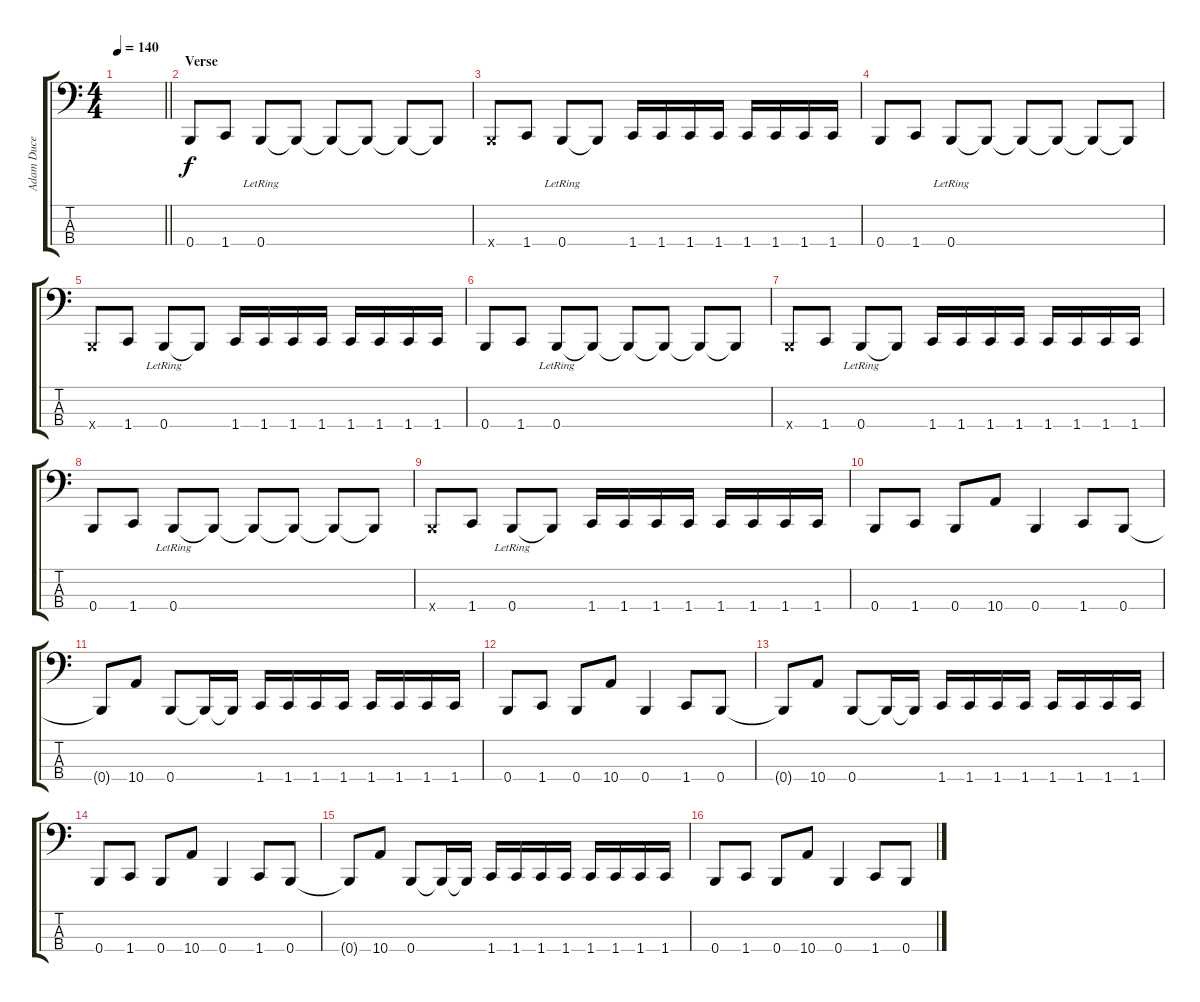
\track ("Adam Duce" "Adam Duce") {solo instrument electricbassfinger}
\staff {score tabs}
\tuning (E2 B1 Gb1 B0) {hide}
\ts (4 4)
\tempo 140
\clef f4
\barLineRight lightlight
\ks c
|
\section ("" "Verse")
0.4.8 1.4.8 0.4{lr}.8 0.4{t}.8 0.4{t}.8 0.4{t}.8 0.4{t}.8 0.4{t}.8 |
0.4{x}.8 1.4.8 0.4{lr}.8 0.4{t}.8 1.4.16 1.4.16 1.4.16 1.4.16 1.4.16 1.4.16 1.4.16 1.4.16 |
0.4.8 1.4.8 0.4{lr}.8 0.4{t}.8 0.4{t}.8 0.4{t}.8 0.4{t}.8 0.4{t}.8 |
0.4{x}.8 1.4.8 0.4{lr}.8 0.4{t}.8 1.4.16 1.4.16 1.4.16 1.4.16 1.4.16 1.4.16 1.4.16 1.4.16 |
0.4.8 1.4.8 0.4{lr}.8 0.4{t}.8 0.4{t}.8 0.4{t}.8 0.4{t}.8 0.4{t}.8 |
0.4{x}.8 1.4.8 0.4{lr}.8 0.4{t}.8 1.4.16 1.4.16 1.4.16 1.4.16 1.4.16 1.4.16 1.4.16 1.4.16 |
0.4.8 1.4.8 0.4{lr}.8 0.4{t}.8 0.4{t}.8 0.4{t}.8 0.4{t}.8 0.4{t}.8 |
0.4{x}.8 1.4.8 0.4{lr}.8 0.4{t}.8 1.4.16 1.4.16 1.4.16 1.4.16 1.4.16 1.4.16 1.4.16 1.4.16 |
0.4.8 1.4.8 0.4.8 10.4.8 0.4.4 1.4.8 0.4.8 |
0.4{t}.8 10.4.8 0.4.8 0.4{t}.16 0.4{t}.16 1.4.16 1.4.16 1.4.16 1.4.16 1.4.16 1.4.16 1.4.16 1.4.16 |
0.4.8 1.4.8 0.4.8 10.4.8 0.4.4 1.4.8 0.4.8 |
0.4{t}.8 10.4.8 0.4.8 0.4{t}.16 0.4{t}.16 1.4.16 1.4.16 1.4.16 1.4.16 1.4.16 1.4.16 1.4.16 1.4.16 |
0.4.8 1.4.8 0.4.8 10.4.8 0.4.4 1.4.8 0.4.8 |
0.4{t}.8 10.4.8 0.4.8 0.4{t}.16 0.4{t}.16 1.4.16 1.4.16 1.4.16 1.4.16 1.4.16 1.4.16 1.4.16 1.4.16 |
0.4.8 1.4.8 0.4.8 10.4.8 0.4.4 1.4.8 0.4.8
